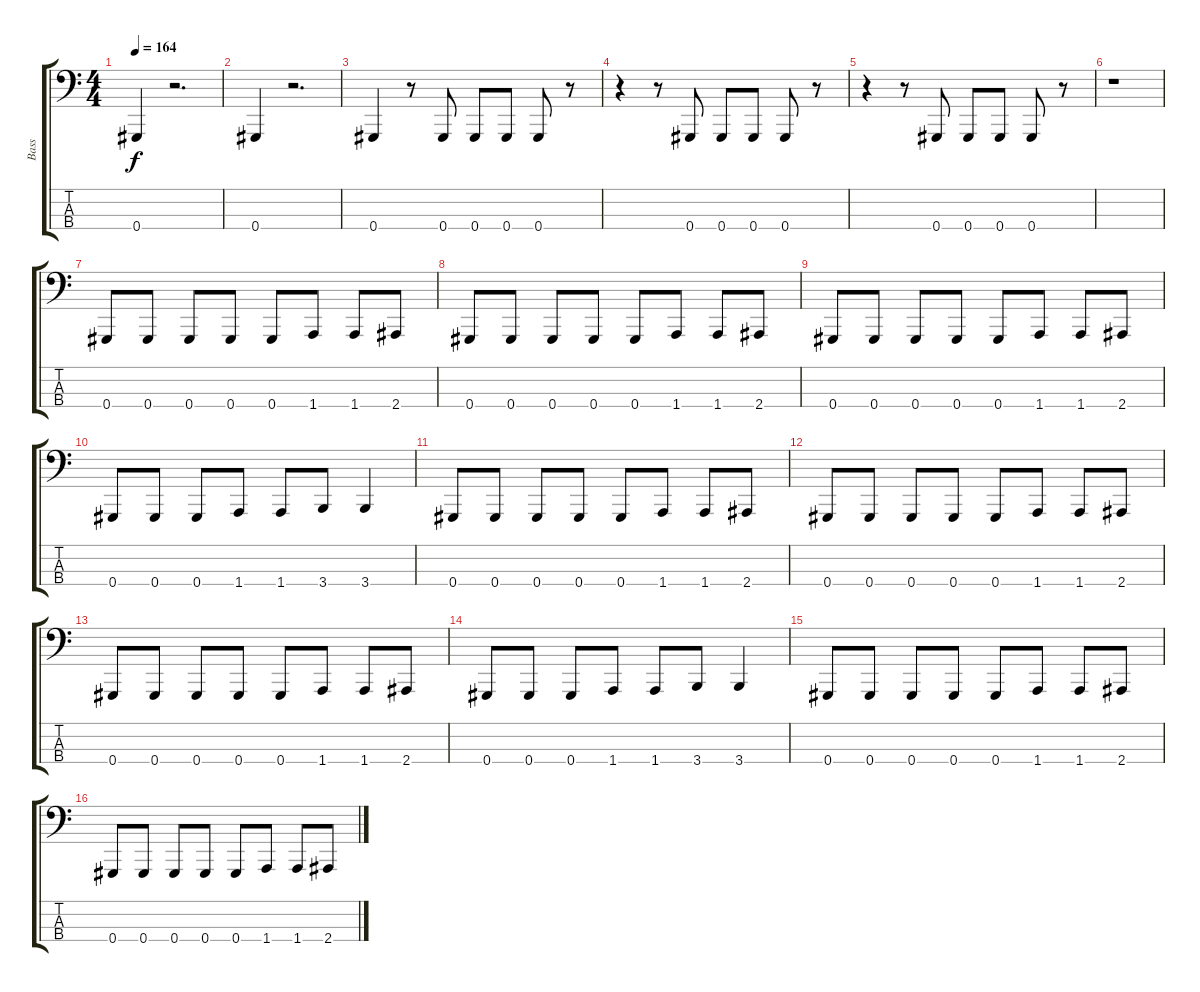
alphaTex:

\track ("Bass" "Bass") {instrument electricbassfinger}
\staff {score tabs}
\tuning (Db2 Ab1 Eb1 Ab0) {hide}
\ts (4 4)
\tempo 164
\clef f4
\ks c
0.4.4{dy f} r.2{d} |
0.4.4 r.2{d} |
0.4.4 r.8 0.4.8 0.4.8 0.4.8 0.4.8 r.8 |
r.4 r.8 0.4.8 0.4.8 0.4.8 0.4.8 r.8 |
r.4 r.8 0.4.8 0.4.8 0.4.8 0.4.8 r.8 |
r.1 |
0.4.8 0.4.8 0.4.8 0.4.8 0.4.8 1.4.8 1.4.8 2.4.8 |
0.4.8 0.4.8 0.4.8 0.4.8 0.4.8 1.4.8 1.4.8 2.4.8 |
0.4.8 0.4.8 0.4.8 0.4.8 0.4.8 1.4.8 1.4.8 2.4.8 |
0.4.8 0.4.8 0.4.8 1.4.8 1.4.8 3.4.8 3.4.4 |
0.4.8 0.4.8 0.4.8 0.4.8 0.4.8 1.4.8 1.4.8 2.4.8 |
0.4.8 0.4.8 0.4.8 0.4.8 0.4.8 1.4.8 1.4.8 2.4.8 |
0.4.8 0.4.8 0.4.8 0.4.8 0.4.8 1.4.8 1.4.8 2.4.8 |
0.4.8 0.4.8 0.4.8 1.4.8 1.4.8 3.4.8 3.4.4 |
0.4.8 0.4.8 0.4.8 0.4.8 0.4.8 1.4.8 1.4.8 2.4.8 |
0.4.8 0.4.8 0.4.8 0.4.8 0.4.8 1.4.8 1.4.8 2.4.8
